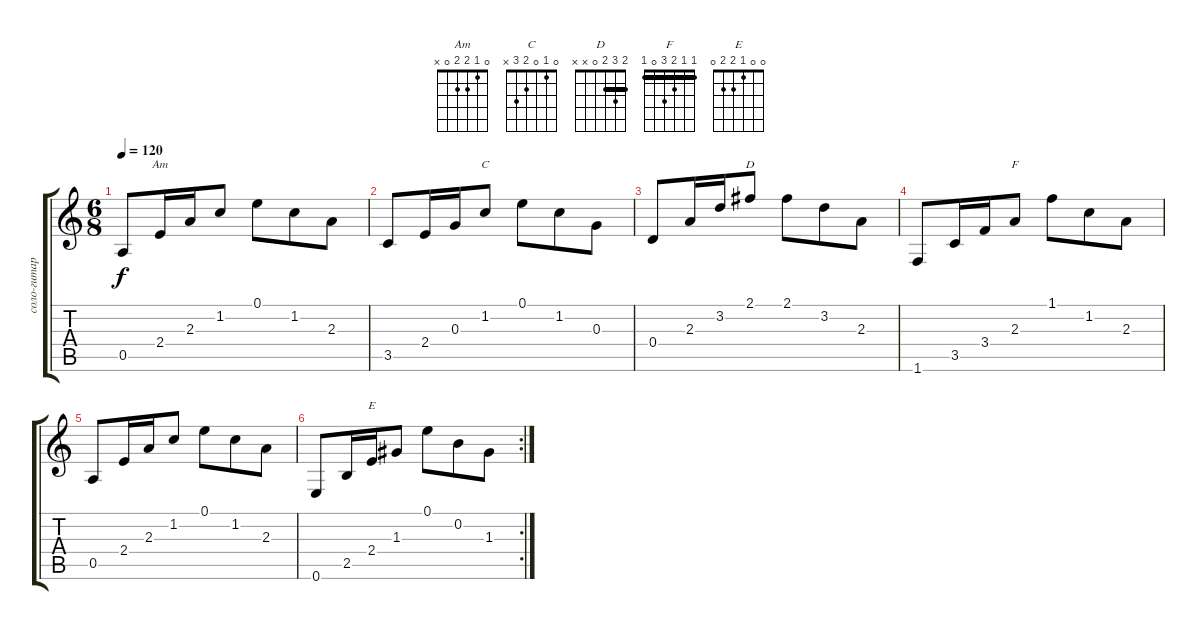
\track ("соло-гитара" "соло-гитар") {instrument acousticguitarsteel}
\staff {score tabs}
\tuning (E4 B3 G3 D3 A2 E2) {hide}
\chord ("Am" 0 1 2 2 0 x)
\chord ("C" 0 1 0 2 3 x)
\chord ("D" 2 3 2 0 x x) {barre 2}
\chord ("F" 1 1 2 3 0 1) {barre 1}
\chord ("E" 0 0 1 2 2 0)
\ts (6 8)
\tempo 120
\clef g2
\ks c
0.5.8{dy f} 2.4.16{ch "Am"} 2.3.16 1.2.8 0.1.8 1.2.8 2.3.8 |
3.5.8 2.4.16 0.3.16 1.2.8{ch "C"} 0.1.8 1.2.8 0.3.8 |
0.4.8 2.3.16 3.2.16 2.1.8{ch "D"} 2.1.8 3.2.8 2.3.8 |
1.6.8 3.5.16 3.4.16 2.3.8{ch "F"} 1.1.8 1.2.8 2.3.8 |
0.5.8 2.4.16 2.3.16 1.2.8 0.1.8 1.2.8 2.3.8 |
\rc 2
0.6.8 2.5.16 2.4.16{ch "E"} 1.3.8 0.1.8 0.2.8 1.3.8
